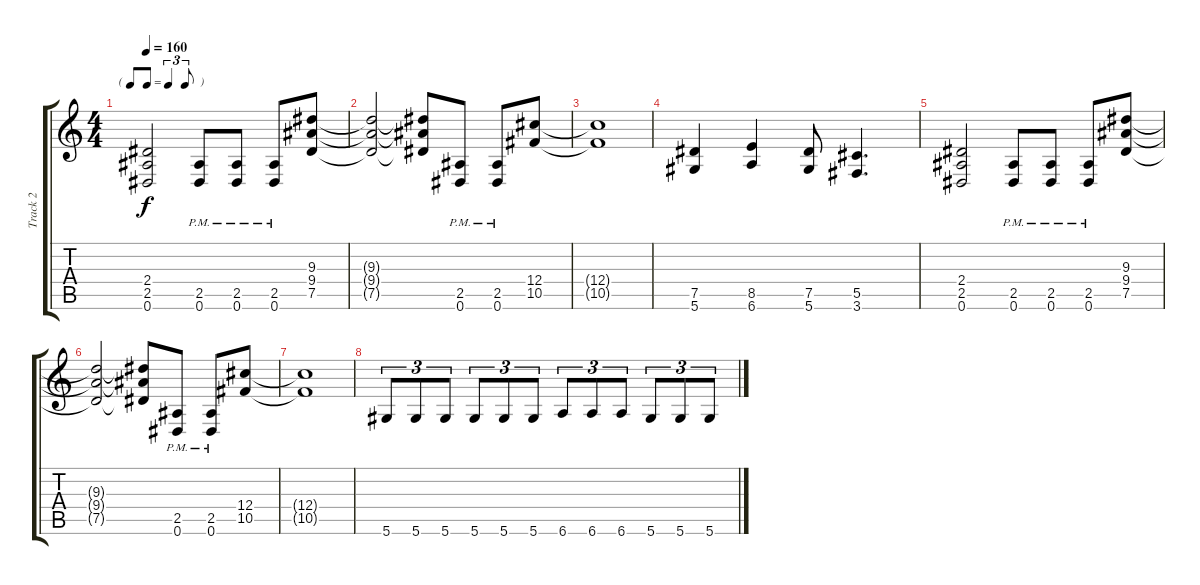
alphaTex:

\track ("Track 2" "Track 2") {instrument distortionguitar}
\staff {score tabs}
\tuning (Eb4 Bb3 Gb3 Db3 Ab2 Eb2) {hide}
\ts (4 4)
\tf triplet8th
\tempo 160
\clef g2
\ks c
(2.4 2.5 0.6).2{dy f} (2.5{pm} 0.6{pm}).8 (2.5{pm} 0.6{pm}).8 (2.5{pm} 0.6{pm}).8 (9.3 9.4 7.5).8 |
(9.3{t} 9.4{t} 7.5{t}).2 (9.3{t} 9.4{t} 7.5{t}).8 (2.5{pm} 0.6{pm}).8 (2.5{pm} 0.6{pm}).8 (12.4 10.5).8 |
(12.4{t} 10.5{t}).1 |
(7.5 5.6).4 (8.5 6.6).4 (7.5 5.6).8 (5.5 3.6).4{d} |
(2.4 2.5 0.6).2 (2.5{pm} 0.6{pm}).8 (2.5{pm} 0.6{pm}).8 (2.5{pm} 0.6{pm}).8 (9.3 9.4 7.5).8 |
(9.3{t} 9.4{t} 7.5{t}).2 (9.3{t} 9.4{t} 7.5{t}).8 (2.5{pm} 0.6{pm}).8 (2.5{pm} 0.6{pm}).8 (12.4 10.5).8 |
(12.4{t} 10.5{t}).1 |
5.6.8{tu (3 2)} 5.6.8{tu (3 2)} 5.6.8{tu (3 2)} 5.6.8{tu (3 2)} 5.6.8{tu (3 2)} 5.6.8{tu (3 2)} 6.6.8{tu (3 2)} 6.6.8{tu (3 2)} 6.6.8{tu (3 2)} 5.6.8{tu (3 2)} 5.6.8{tu (3 2)} 5.6.8{tu (3 2)}
